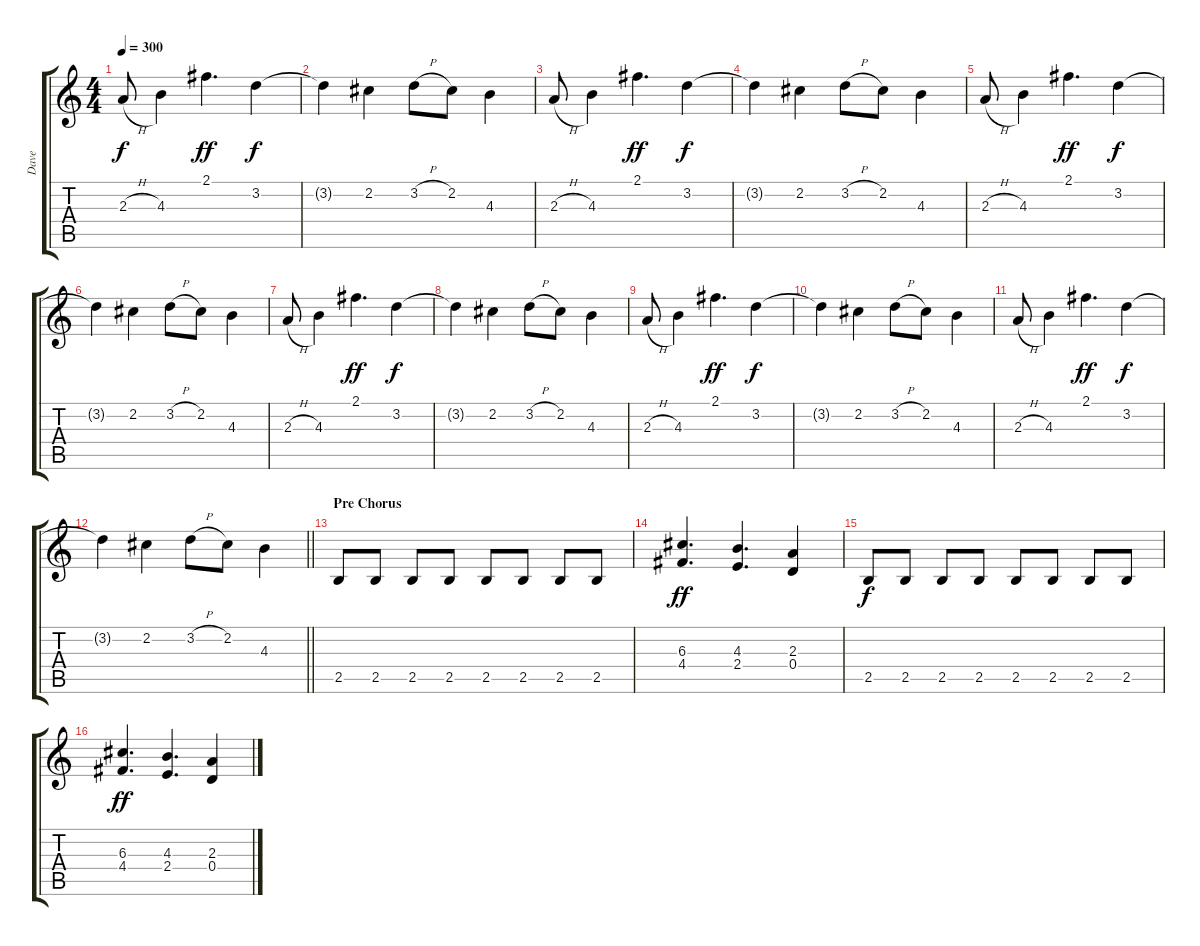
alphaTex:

\track ("Dave" "Dave") {instrument overdrivenguitar}
\staff {score tabs}
\tuning (E4 B3 G3 D3 A2 E2) {hide}
\ts (4 4)
\tempo 300
\clef g2
\ks c
2.3{h}.8{dy f} 4.3.4 2.1.4{d dy ff} 3.2.4{dy f} |
3.2{t}.4 2.2.4 3.2{h}.8 2.2.8 4.3.4 |
2.3{h}.8 4.3.4 2.1.4{d dy ff} 3.2.4{dy f} |
3.2{t}.4 2.2.4 3.2{h}.8 2.2.8 4.3.4 |
2.3{h}.8 4.3.4 2.1.4{d dy ff} 3.2.4{dy f} |
3.2{t}.4 2.2.4 3.2{h}.8 2.2.8 4.3.4 |
2.3{h}.8 4.3.4 2.1.4{d dy ff} 3.2.4{dy f} |
3.2{t}.4 2.2.4 3.2{h}.8 2.2.8 4.3.4 |
2.3{h}.8 4.3.4 2.1.4{d dy ff} 3.2.4{dy f} |
3.2{t}.4 2.2.4 3.2{h}.8 2.2.8 4.3.4 |
2.3{h}.8 4.3.4 2.1.4{d dy ff} 3.2.4{dy f} |
\barLineRight lightlight
3.2{t}.4 2.2.4 3.2{h}.8 2.2.8 4.3.4 |
\section ("" "Pre Chorus")
2.5.8 2.5.8 2.5.8 2.5.8 2.5.8 2.5.8 2.5.8 2.5.8 |
(6.3 4.4).4{d dy ff} (4.3 2.4).4{d} (2.3 0.4).4 |
2.5.8{dy f} 2.5.8 2.5.8 2.5.8 2.5.8 2.5.8 2.5.8 2.5.8 |
(6.3 4.4).4{d dy ff} (4.3 2.4).4{d} (2.3 0.4).4
